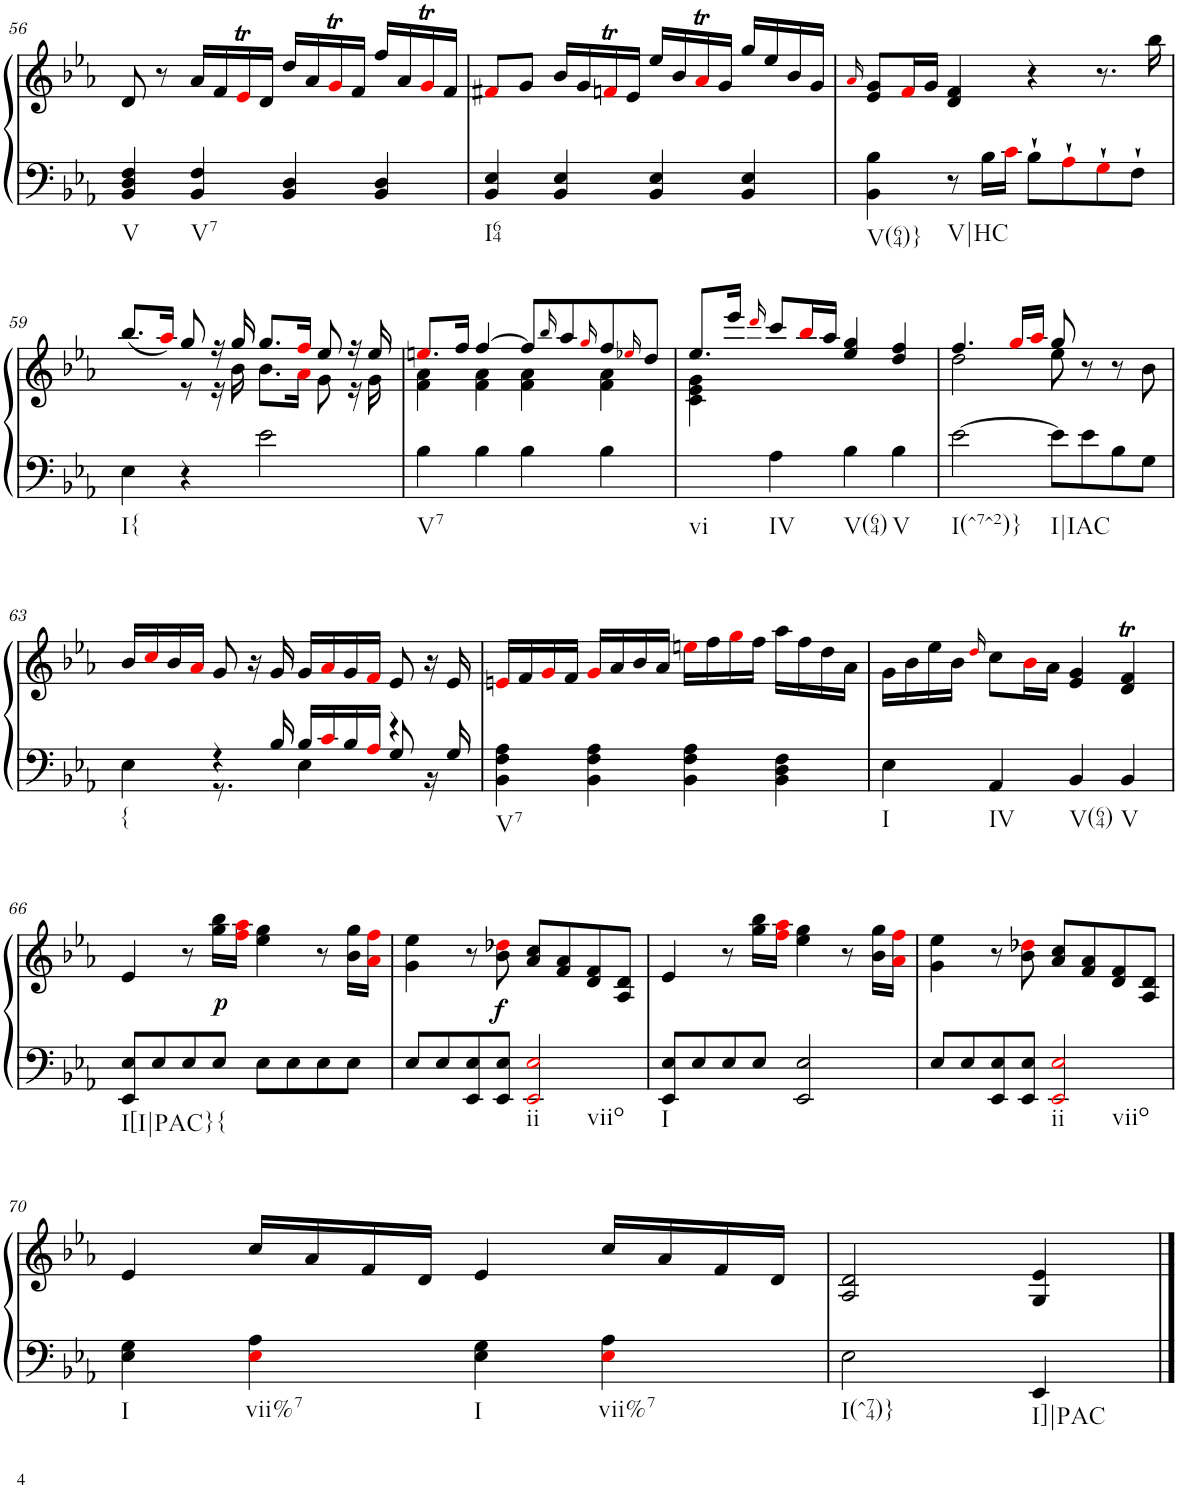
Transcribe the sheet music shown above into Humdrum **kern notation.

**kern	**kern	**dynam
*part1	*part1	*part1
*staff2	*staff1	*staff1/2
*I"Piano	*	*
*I'Pno.	*	*
!!LO:PB:g=z
*clefF4	*clefG2	*
*k[b-e-a-]	*k[b-e-a-]	*
*M4/4	*M4/4	*
*met(c)	*met(c)	*
=56	=56	=56
!LO:TX:b:t=V	!	!
4BB-/ 4D/ 4F/	8d/	.
.	8r	.
!LO:TX:b:t=V7	!	!
4BB-/ 4F/	16a-/LL	.
.	16f/	.
.	16e-Ti/	.
.	16d/JJ	.
4BB-/ 4D/	16dd/LL	.
.	16a-/	.
.	16gti/	.
.	16f/JJ	.
4BB-/ 4D/	16ff/LL	.
.	16a-/	.
.	16gti/	.
.	16f/JJ	.
=57	=57	=57
!LO:TX:b:t=I64	!	!
4BB-/ 4E-/	8f#Xi/L	.
.	8g/J	.
4BB-/ 4E-/	16b-/LL	.
.	16g/	.
.	16fnTi/	.
.	16e-/JJ	.
4BB-/ 4E-/	16ee-/LL	.
.	16b-/	.
.	16a-Ti/	.
.	16g/JJ	.
4BB-/ 4E-/	16gg/LL	.
.	16ee-/	.
.	16b-/	.
.	16g/JJ	.
=58	=58	=58
.	16qa-i/	.
!LO:TX:b:t=V(64)}	!	!
4BB-\ 4B-\	8e-/ 8g/L	.
.	16fi/L	.
.	16g/JJ	.
!LO:TX:b:t=V|HC	!	!
8r	4d/ 4f/	.
16B-\LL	.	.
16ci\JJ	.	.
8B-`\L	4r	.
8A-`i\	.	.
8G`i\	8.r	.
8F`\J	.	.
.	16bb-\	.
!!LO:LB:g=z
=59	=59	=59
*	*^	*
!LO:TX:b:t=I{	!	!	!
4E-\	(8.bb-/L	4ryy	.
.	16aa-i/Jk)	.	.
4r	8gg/	8r	.
.	16r	16r	.
.	16gg/	16b-\	.
2e-\	8.gg/L	8.b-\L	.
.	16ffi/Jk	16a-i\Jk	.
.	8ee-/	8g\	.
.	16r	16r	.
.	16ee-/	16g\	.
=60	=60	=60	=60
!LO:TX:b:t=V7	!	!	!
4B-\	8.eeni/L	4f\ 4a-\	.
.	16ff/Jk	.	.
4B-\	[4ff/	4f\ 4a-\	.
4B-\	8ff/L]	4f\ 4a-\	.
.	16qbb-/	.	.
.	8aa-/	.	.
.	16qggi/	.	.
4B-\	8ff/	4f\ 4a-\	.
.	16qee-Xi/	.	.
.	8dd/J	.	.
=61	=61	=61	=61
!LO:TX:b:t=vi	!	!	!
4ryy	8.ee-/L	4c\ 4e-\ 4g\	.
.	16eee-/Jk	.	.
.	16qdddi/	.	.
!LO:TX:b:t=IV	!	!	!
4A-\	8ccc/L	2.ryy	.
.	16bb-i/L	.	.
.	16aa-/JJ	.	.
!LO:TX:b:t=V(64)	!	!	!
4B-\	4ee-/ 4gg/	.	.
!LO:TX:b:t=V	!	!	!
4B-\	4dd/ 4ff/	.	.
=62	=62	=62	=62
!LO:TX:b:t=I(^7^2)}	!	!	!
[2e-\	4.ff/	2dd\	.
.	16ggi/LL	.	.
.	16aa-i/JJ	.	.
!LO:TX:b:t=I|IAC	!	!	!
8e-\L]	8gg/	8ee-\	.
8e-\	8r	4.ryy	.
8B-\	8r	.	.
8G\J	8b-\	.	.
*	*v	*v	*
!!LO:LB:g=z
=63	=63	=63
*^	*	*
!LO:TX:b:t={	!	!	!
4E-\	4ryy	16b-/LL	.
.	.	16cci/	.
.	.	16b-/	.
.	.	16a-i/JJ	.
4r	8.r	8g/	.
.	.	16r	.
.	16B-/	16g/	.
4E-\	16B-/LL	16g/LL	.
.	16ci/	16a-i/	.
.	16B-/	16g/	.
.	16A-i/JJ	16fi/JJ	.
4r	8G/	8e-/	.
.	16r	16r	.
.	16G/	16e-/	.
=64	=64	=64	=64
!LO:TX:b:t=V7	!	!	!
*v	*v	*	*
4BB-\ 4F\ 4A-\	16eni/LL	.
.	16f/	.
.	16gi/	.
.	16f/JJ	.
4BB-\ 4F\ 4A-\	16gi/LL	.
.	16a-/	.
.	16b-/	.
.	16a-/JJ	.
4BB-\ 4F\ 4A-\	16eeni\LL	.
.	16ff\	.
.	16ggi\	.
.	16ff\JJ	.
4BB-\ 4D\ 4F\	16aa-\LL	.
.	16ff\	.
.	16dd\	.
.	16a-\JJ	.
=65	=65	=65
!LO:TX:b:t=I	!	!
4E-\	16g\LL	.
.	16b-\	.
.	16ee-\	.
.	16b-\JJ	.
.	16qddi/	.
!LO:TX:b:t=IV	!	!
4AA-/	8cc\L	.
.	16b-i\L	.
.	16a-\JJ	.
!LO:TX:b:t=V(64)	!	!
4BB-/	4e-/ 4g/	.
!LO:TX:b:t=V	!	!
4BB-/	4d/T 4f/T	.
!!LO:LB:g=z
=66	=66	=66
!LO:TX:b:t=I[I|PAC}{	!	!
8EE-/ 8E-/L	4e-/	.
8E-/	.	.
8E-/	8r	.
!	!	!LO:DY:b
8E-/J	16gg\ 16bb-\LL	p
.	16ffi\ 16aa-i\JJ	.
8E-\L	4ee-\ 4gg\	.
8E-\	.	.
8E-\	8r	.
8E-\J	16b-\ 16gg\LL	.
.	16a-i\ 16ffi\JJ	.
=67	=67	=67
8E-/L	4g\ 4ee-\	.
8E-/	.	.
8EE-/ 8E-/	8r	.
!	!	!LO:DY:b
8EE-/ 8E-/J	8b-\ 8dd-Xi\	f
!LO:TX:b:t=ii	!	!
!LO:TX:b:t=viio	!	!
2EE-i/ 2E-i/	8a-/ 8cc/L	.
.	8f/ 8a-/	.
.	8d/ 8f/	.
.	8A-/ 8d/J	.
=68	=68	=68
!LO:TX:b:t=I	!	!
8EE-/ 8E-/L	4e-/	.
8E-/	.	.
8E-/	8r	.
8E-/J	16gg\ 16bb-\LL	.
.	16ffi\ 16aa-i\JJ	.
2EE-/ 2E-/	4ee-\ 4gg\	.
.	8r	.
.	16b-\ 16gg\LL	.
.	16a-i\ 16ffi\JJ	.
=69	=69	=69
8E-/L	4g\ 4ee-\	.
8E-/	.	.
8EE-/ 8E-/	8r	.
8EE-/ 8E-/J	8b-\ 8dd-Xi\	.
!LO:TX:b:t=ii	!	!
!LO:TX:b:t=viio	!	!
2EE-i/ 2E-i/	8a-/ 8cc/L	.
.	8f/ 8a-/	.
.	8d/ 8f/	.
.	8A-/ 8d/J	.
!!LO:LB:g=z
=70	=70	=70
!LO:TX:b:t=I	!	!
4E-\ 4G\	4e-/	.
!LO:TX:b:t=vii%7	!	!
4E-i\ 4A-\	16cc/LL	.
.	16a-/	.
.	16f/	.
.	16d/JJ	.
!LO:TX:b:t=I	!	!
4E-\ 4G\	4e-/	.
!LO:TX:b:t=vii%7	!	!
4E-i\ 4A-\	16cc/LL	.
.	16a-/	.
.	16f/	.
.	16d/JJ	.
=71	=71	=71
!LO:TX:b:t=I(^74)}	!	!
2E-\	2A-/ 2d/	.
!LO:TX:b:t=I]|PAC	!	!
4EE-/	4G/ 4e-/	.
==	==	==
*-	*-	*-
